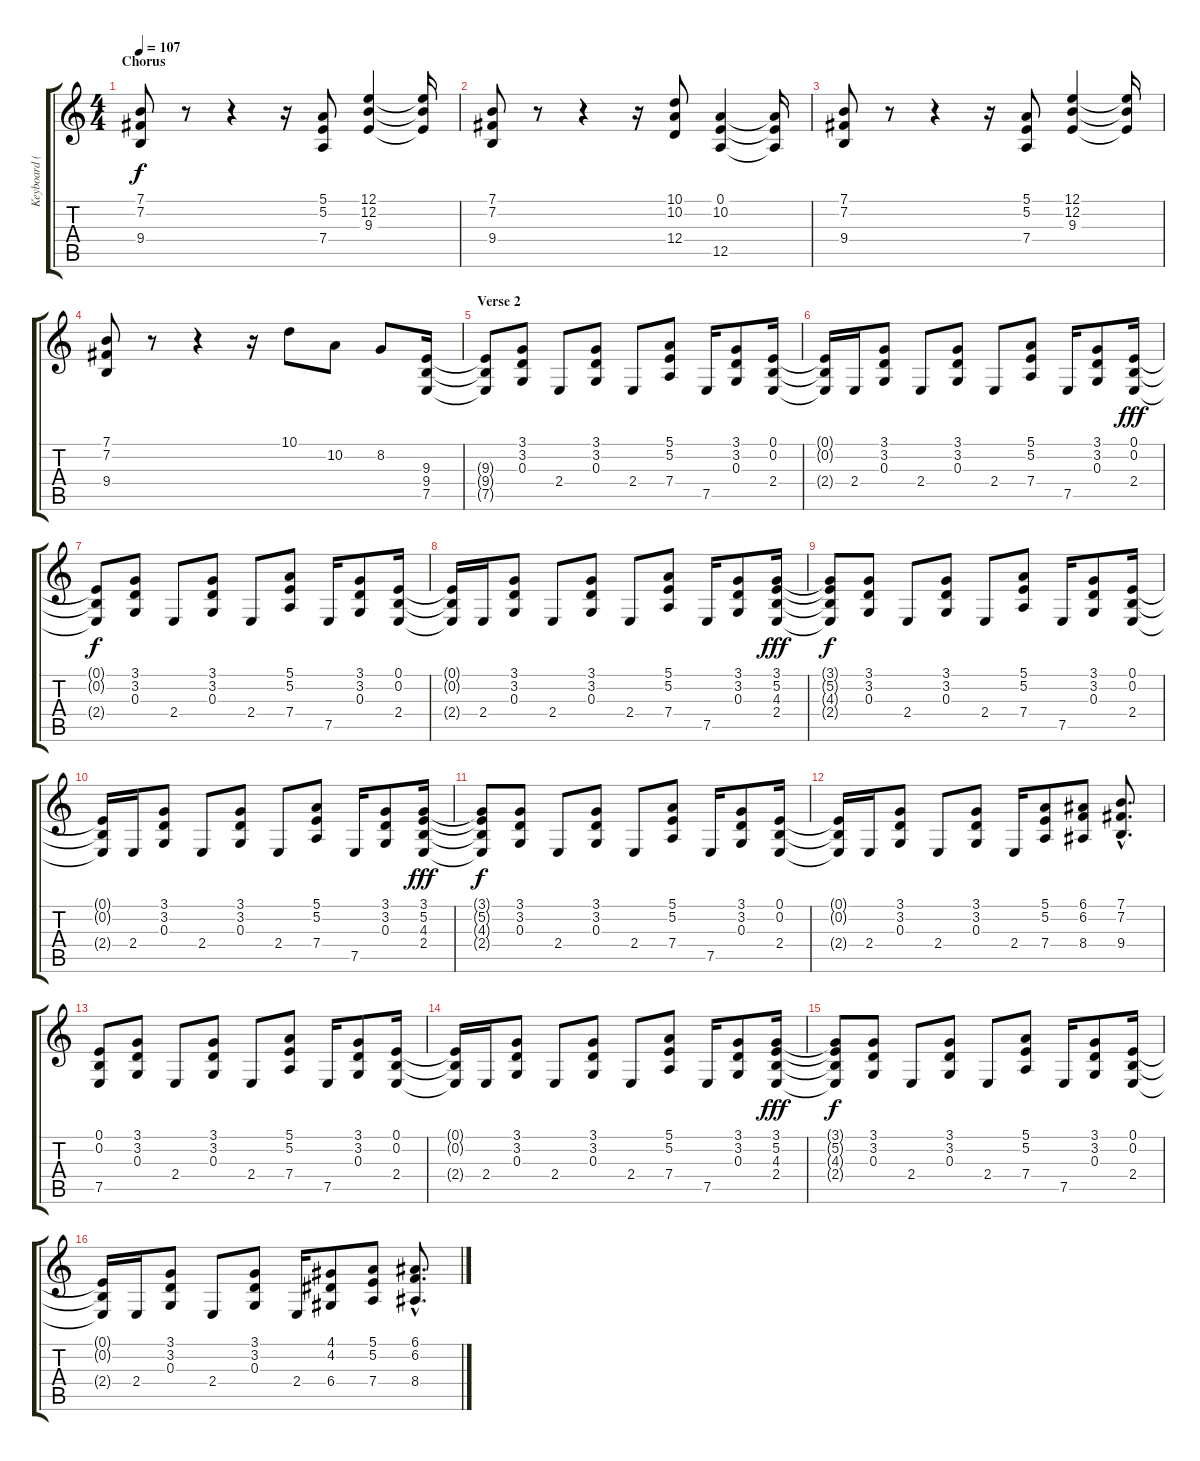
\track ("Keyboard (Jon Lord)" "Keyboard (") {instrument drawbarorgan}
\staff {score tabs}
\tuning (E4 B3 G3 D3 A2 E2) {hide}
\ts (4 4)
\section ("" "Chorus")
\tempo 107
\clef g2
\ks c
(7.1 7.2 9.4).8{dy f} r.8 r.4 r.16 (5.1 5.2 7.4).8 (12.1 12.2 9.3).4 (12.1{t} 12.2{t} 9.3{t}).16 |
(7.1 7.2 9.4).8 r.8 r.4 r.16 (10.1 10.2 12.4).8 (0.1 10.2 12.5).4 (0.1{t} 10.2{t} 12.5{t}).16 |
(7.1 7.2 9.4).8 r.8 r.4 r.16 (5.1 5.2 7.4).8 (12.1 12.2 9.3).4 (12.1{t} 12.2{t} 9.3{t}).16 |
(7.1 7.2 9.4).8 r.8 r.4 r.16 10.1.8 10.2.8 8.2.8 (9.3 9.4 7.5).16 |
\section ("" "Verse 2")
(9.3{t} 9.4{t} 7.5{t}).8 (3.1 3.2 0.3).8 2.4.8 (3.1 3.2 0.3).8 2.4.8 (5.1 5.2 7.4).8 7.5.16 (3.1 3.2 0.3).8 (0.1 0.2 2.4).16 |
(0.1{t} 0.2{t} 2.4{t}).16 2.4.16 (3.1 3.2 0.3).8 2.4.8 (3.1 3.2 0.3).8 2.4.8 (5.1 5.2 7.4).8 7.5.16 (3.1 3.2 0.3).8 (0.1 0.2 2.4).16{dy fff} |
(0.1{t} 0.2{t} 2.4{t}).8{dy f} (3.1 3.2 0.3).8 2.4.8 (3.1 3.2 0.3).8 2.4.8 (5.1 5.2 7.4).8 7.5.16 (3.1 3.2 0.3).8 (0.1 0.2 2.4).16 |
(0.1{t} 0.2{t} 2.4{t}).16 2.4.16 (3.1 3.2 0.3).8 2.4.8 (3.1 3.2 0.3).8 2.4.8 (5.1 5.2 7.4).8 7.5.16 (3.1 3.2 0.3).8 (3.1 5.2 4.3 2.4).16{dy fff} |
(3.1{t} 5.2{t} 4.3{t} 2.4{t}).8{dy f} (3.1 3.2 0.3).8 2.4.8 (3.1 3.2 0.3).8 2.4.8 (5.1 5.2 7.4).8 7.5.16 (3.1 3.2 0.3).8 (0.1 0.2 2.4).16 |
(0.1{t} 0.2{t} 2.4{t}).16 2.4.16 (3.1 3.2 0.3).8 2.4.8 (3.1 3.2 0.3).8 2.4.8 (5.1 5.2 7.4).8 7.5.16 (3.1 3.2 0.3).8 (3.1 5.2 4.3 2.4).16{dy fff} |
(3.1{t} 5.2{t} 4.3{t} 2.4{t}).8{dy f} (3.1 3.2 0.3).8 2.4.8 (3.1 3.2 0.3).8 2.4.8 (5.1 5.2 7.4).8 7.5.16 (3.1 3.2 0.3).8 (0.1 0.2 2.4).16 |
(0.1{t} 0.2{t} 2.4{t}).16 2.4.16 (3.1 3.2 0.3).8 2.4.8 (3.1 3.2 0.3).8 2.4.16 (5.1 5.2 7.4).8 (6.1 6.2 8.4).8 (7.1{hac} 7.2{hac} 9.4{hac}).8{d} |
(0.1 0.2 7.5).8 (3.1 3.2 0.3).8 2.4.8 (3.1 3.2 0.3).8 2.4.8 (5.1 5.2 7.4).8 7.5.16 (3.1 3.2 0.3).8 (0.1 0.2 2.4).16 |
(0.1{t} 0.2{t} 2.4{t}).16 2.4.16 (3.1 3.2 0.3).8 2.4.8 (3.1 3.2 0.3).8 2.4.8 (5.1 5.2 7.4).8 7.5.16 (3.1 3.2 0.3).8 (3.1 5.2 4.3 2.4).16{dy fff} |
(3.1{t} 5.2{t} 4.3{t} 2.4{t}).8{dy f} (3.1 3.2 0.3).8 2.4.8 (3.1 3.2 0.3).8 2.4.8 (5.1 5.2 7.4).8 7.5.16 (3.1 3.2 0.3).8 (0.1 0.2 2.4).16 |
(0.1{t} 0.2{t} 2.4{t}).16 2.4.16 (3.1 3.2 0.3).8 2.4.8 (3.1 3.2 0.3).8 2.4.16 (4.1 4.2 6.4).8 (5.1 5.2 7.4).8 (6.1{hac} 6.2{hac} 8.4{hac}).8{d}
